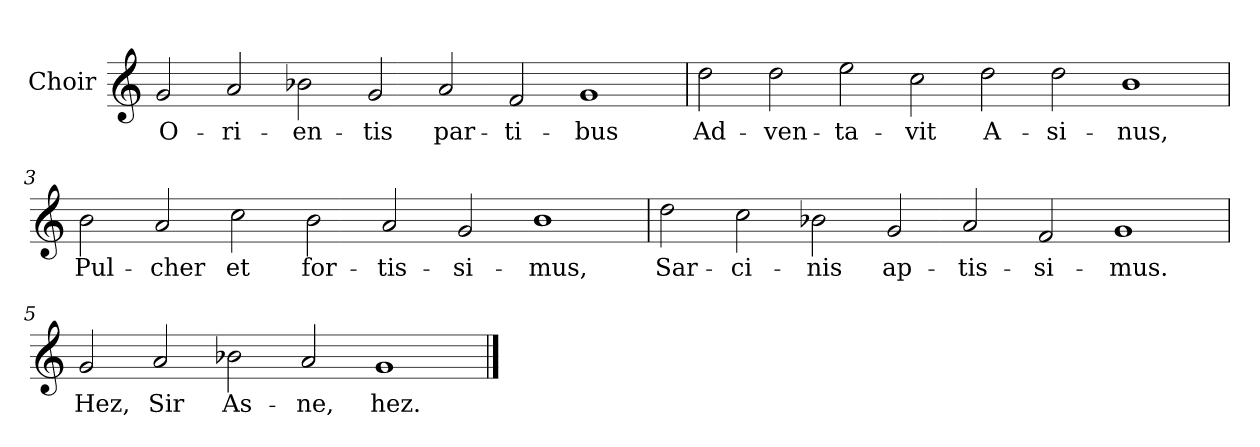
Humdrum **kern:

**kern	**text
*part1	*part1
*staff1	*staff1
*I"Choir	*
*I'C	*
*clefG2	*
*k[]	*
*C:	*
=1	=1
!	!LO:LY:b
2g/	O-
!	!LO:LY:b
2a/	-ri-
!	!LO:LY:b
2b-i\	-en-
!	!LO:LY:b
2g/	-tis
!	!LO:LY:b
2a/	par-
!	!LO:LY:b
2f/	-ti-
!	!LO:LY:b
1g	-bus
=2	=2
!	!LO:LY:b
2dd\	Ad-
!	!LO:LY:b
2dd\	-ven-
!	!LO:LY:b
2ee\	-ta-
!	!LO:LY:b
2cc\	-vit
!	!LO:LY:b
2dd\	A-
!	!LO:LY:b
2dd\	-si-
!	!LO:LY:b
1b	-nus,
!!LO:LB:g=z
=3	=3
!	!LO:LY:b
2b\	Pul-
!	!LO:LY:b
2a/	-cher
!	!LO:LY:b
2cc\	et
!	!LO:LY:b
2b\	for-
!	!LO:LY:b
2a/	-tis-
!	!LO:LY:b
2g/	-si-
!	!LO:LY:b
1b	-mus,
=4	=4
!	!LO:LY:b
2dd\	Sar-
!	!LO:LY:b
2cc\	-ci-
!	!LO:LY:b
2b-i\	-nis
!	!LO:LY:b
2g/	ap-
!	!LO:LY:b
2a/	-tis-
!	!LO:LY:b
2f/	-si-
!	!LO:LY:b
1g	-mus.
!!LO:LB:g=z
=5	=5
!	!LO:LY:b
2g/	Hez,
!	!LO:LY:b
2a/	Sir
!	!LO:LY:b
2b-i\	As-
!	!LO:LY:b
2a/	-ne,
!	!LO:LY:b
1g	hez.
==	==
*-	*-
